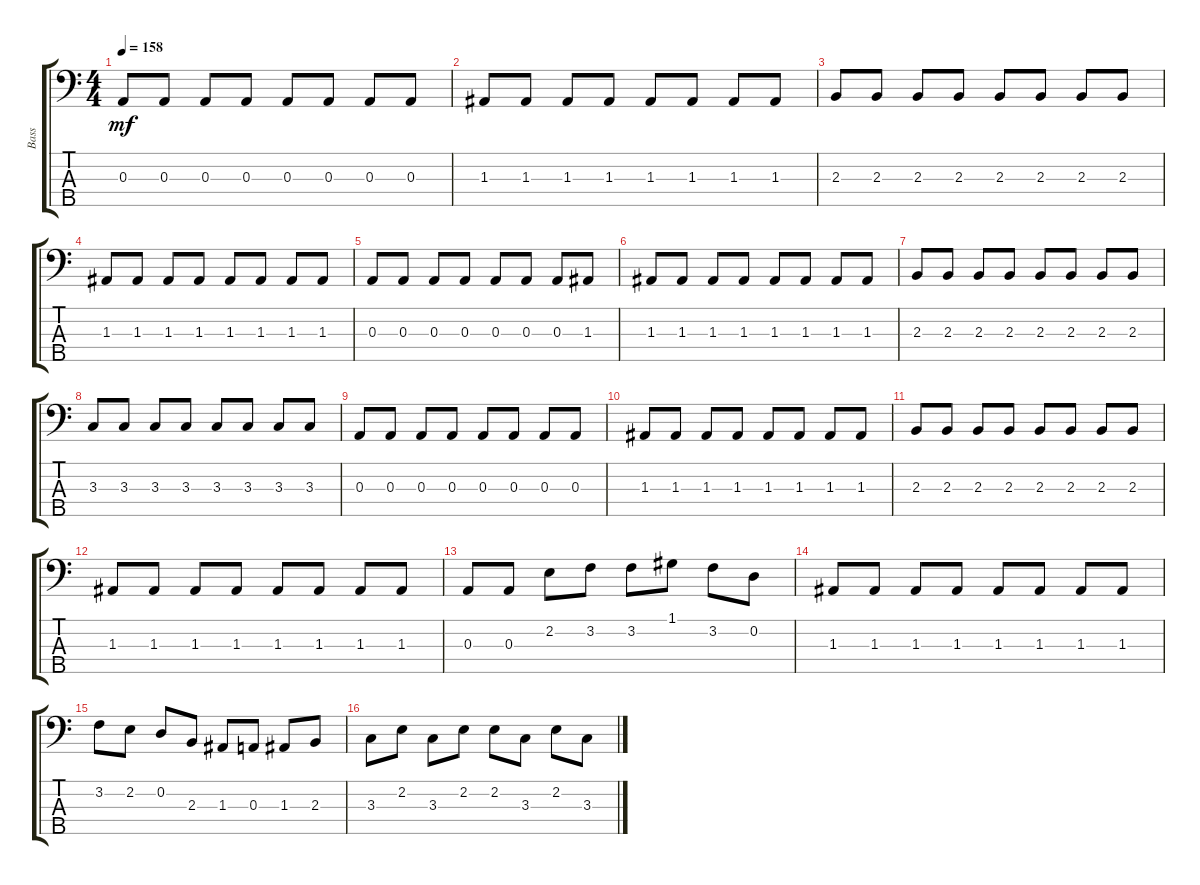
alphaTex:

\track ("Bass" "Bass") {instrument electricbassfinger}
\staff {score tabs}
\tuning (G2 D2 A1 E1 B0) {hide}
\ts (4 4)
\tempo 158
\clef f4
\ks c
0.3.8{dy mf} 0.3.8 0.3.8 0.3.8 0.3.8 0.3.8 0.3.8 0.3.8 |
1.3.8 1.3.8 1.3.8 1.3.8 1.3.8 1.3.8 1.3.8 1.3.8 |
2.3.8 2.3.8 2.3.8 2.3.8 2.3.8 2.3.8 2.3.8 2.3.8 |
1.3.8 1.3.8 1.3.8 1.3.8 1.3.8 1.3.8 1.3.8 1.3.8 |
0.3.8 0.3.8 0.3.8 0.3.8 0.3.8 0.3.8 0.3.8 1.3.8 |
1.3.8 1.3.8 1.3.8 1.3.8 1.3.8 1.3.8 1.3.8 1.3.8 |
2.3.8 2.3.8 2.3.8 2.3.8 2.3.8 2.3.8 2.3.8 2.3.8 |
3.3.8 3.3.8 3.3.8 3.3.8 3.3.8 3.3.8 3.3.8 3.3.8 |
0.3.8 0.3.8 0.3.8 0.3.8 0.3.8 0.3.8 0.3.8 0.3.8 |
1.3.8 1.3.8 1.3.8 1.3.8 1.3.8 1.3.8 1.3.8 1.3.8 |
2.3.8 2.3.8 2.3.8 2.3.8 2.3.8 2.3.8 2.3.8 2.3.8 |
1.3.8 1.3.8 1.3.8 1.3.8 1.3.8 1.3.8 1.3.8 1.3.8 |
0.3.8 0.3.8 2.2.8 3.2.8 3.2.8 1.1.8 3.2.8 0.2.8 |
1.3.8 1.3.8 1.3.8 1.3.8 1.3.8 1.3.8 1.3.8 1.3.8 |
3.2.8 2.2.8 0.2.8 2.3.8 1.3.8 0.3.8 1.3.8 2.3.8 |
3.3.8 2.2.8 3.3.8 2.2.8 2.2.8 3.3.8 2.2.8 3.3.8
